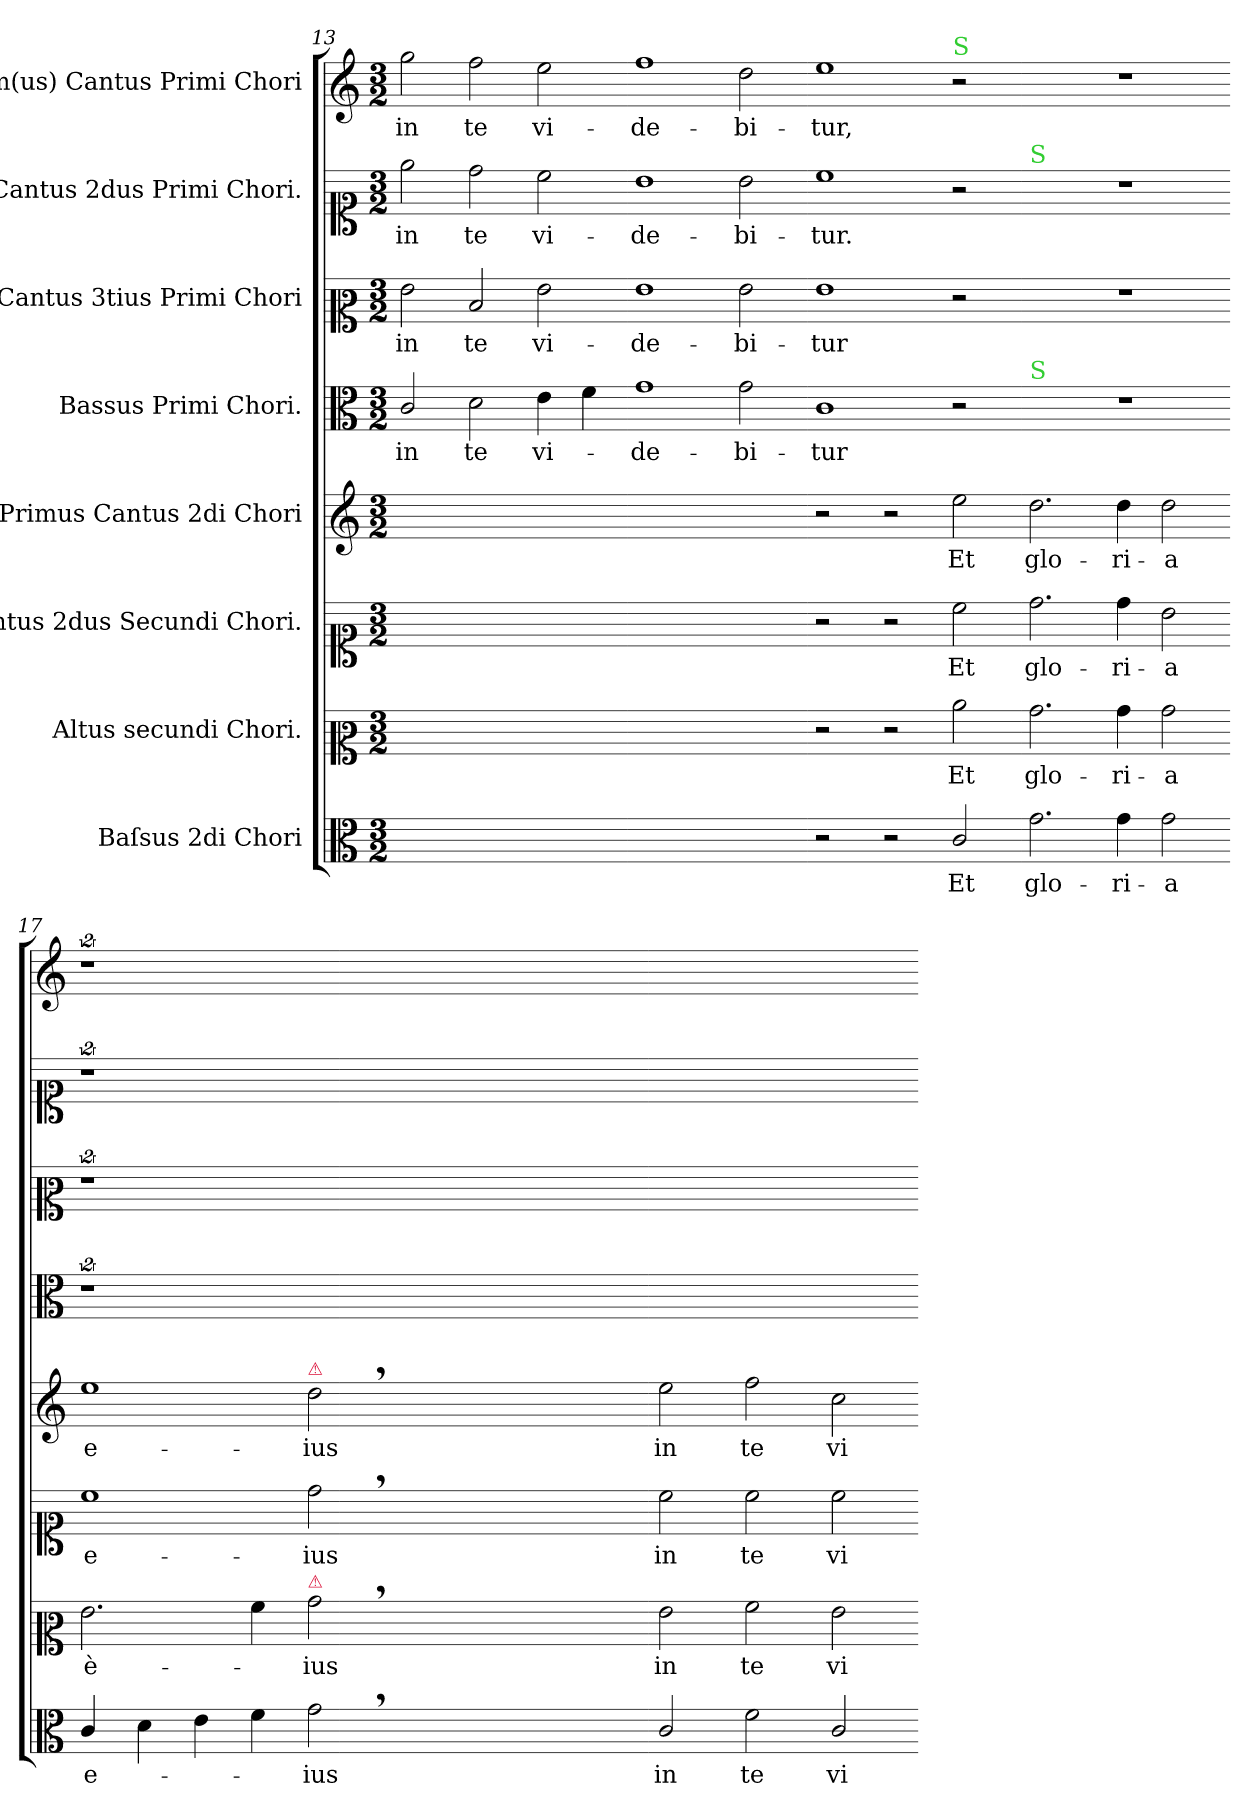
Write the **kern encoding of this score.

**kern	**text	**kern	**text	**kern	**text	**kern	**text	**kern	**text	**kern	**text	**kern	**text	**kern	**text
*part8	*part8	*part7	*part7	*part6	*part6	*part5	*part5	*part4	*part4	*part3	*part3	*part2	*part2	*part1	*part1
*staff8	*staff8	*staff7	*staff7	*staff6	*staff6	*staff5	*staff5	*staff4	*staff4	*staff3	*staff3	*staff2	*staff2	*staff1	*staff1
*I"Baſsus 2di Chori	*	*I"Altus secundi Chori.	*	*I"Cantus 2dus Secundi Chori.	*	*I"Primus Cantus 2di Chori	*	*I"Bassus Primi Chori.	*	*I"Cantus 3tius Primi Chori	*	*I"Cantus 2dus Primi Chori.	*	*I"1m(us) Cantus Primi Chori	*
*clefC3	*	*clefC2	*	*clefC1	*	*clefG2	*	*clefC3	*	*clefC2	*	*clefC1	*	*clefG2	*
*k[]	*	*k[]	*	*k[]	*	*k[]	*	*k[]	*	*k[]	*	*k[]	*	*k[]	*
*C:	*	*C:	*	*C:	*	*C:	*	*C:	*	*C:	*	*C:	*	*C:	*
*M3/2	*	*M3/2	*	*M3/2	*	*M3/2	*	*M3/2	*	*M3/2	*	*M3/2	*	*M3/2	*
=13	=13	=13	=13	=13	=13	=13	=13	=13	=13	=13	=13	=13	=13	=13	=13
1.ryy	.	1.ryy	.	1.ryy	.	1.ryy	.	2c/	in	2g\	in	2ee\	in	2gg\	in
.	.	.	.	.	.	.	.	2d\	te	2d/	te	2dd\	te	2ff\	te
.	.	.	.	.	.	.	.	4e\	vi-	2g\	vi-	2cc\	vi-	2ee\	vi-
.	.	.	.	.	.	.	.	4f\	.	.	.	.	.	.	.
=14-	=14-	=14-	=14-	=14-	=14-	=14-	=14-	=14-	=14-	=14-	=14-	=14-	=14-	=14-	=14-
1.ryy	.	1.ryy	.	1.ryy	.	1.ryy	.	1g	-de-	1g	-de-	1b	-de-	1ff	-de-
.	.	.	.	.	.	.	.	2g\	-bi-	2g\	-bi-	2b\	-bi-	2dd\	-bi-
=15-	=15-	=15-	=15-	=15-	=15-	=15-	=15-	=15-	=15-	=15-	=15-	=15-	=15-	=15-	=15-
2r	.	2r	.	2r	.	2r	.	1c	-tur	1g	-tur	1cc	-tur.	1ee	-tur,
2r	.	2r	.	2r	.	2r	.	.	.	.	.	.	.	.	.
!	!	!	!	!	!	!	!	!	!	!	!	!	!	!LO:TX:a:color=limegreen:t=S	!
2c/	Et	2cc\	Et	2cc\	Et	2ee\	Et	2r	.	2r	.	2r	.	2r	.
=16-	=16-	=16-	=16-	=16-	=16-	=16-	=16-	=16-	=16-	=16-	=16-	=16-	=16-	=16-	=16-
!	!	!	!	!	!	!	!	!	!	!	!	!LO:TX:a:color=limegreen:t=S	!	!	!
!	!	!	!	!	!	!	!	!LO:TX:a:color=limegreen:t=S	!	!	!	!	!	!	!
2.g\	glo-	2.b\	glo-	2.dd\	glo-	2.dd\	glo-	1.r	.	1.r	.	1.r	.	1.r	.
4g\	-ri-	4b\	-ri-	4dd\	-ri-	4dd\	-ri-	.	.	.	.	.	.	.	.
2g\	-a	2b\	-a	2b\	-a	2dd\	-a	.	.	.	.	.	.	.	.
=17-	=17-	=17-	=17-	=17-	=17-	=17-	=17-	=17-	=17-	=17-	=17-	=17-	=17-	=17-	=17-
4c/	e-	2.g\	è-	1cc	e-	1ee	e-	2%9r	.	2%9r	.	2%9r	.	2%9r	.
4d\	.	.	.	.	.	.	.	.	.	.	.	.	.	.	.
4e\	.	.	.	.	.	.	.	.	.	.	.	.	.	.	.
4f\	.	4a\	.	.	.	.	.	.	.	.	.	.	.	.	.
!	!	!	!	!	!	!LO:TX:a:color=crimson:t=⚠	!	!	!	!	!	!	!	!	!
!	!	!LO:TX:a:color=crimson:t=⚠	!	!	!	!	!	!	!	!	!	!	!	!	!
2g,<\	-ius	2b,<\	-ius	2dd,<\	-ius	2dd,<\	-ius	.	.	.	.	.	.	.	.
0.ryy	.	0.ryy	.	0.ryy	.	0.ryy	.	.	.	.	.	.	.	.	.
=18-	=18-	=18-	=18-	=18-	=18-	=18-	=18-	=18-	=18-	=18-	=18-	=18-	=18-	=18-	=18-
2c/	in	2g\	in	2cc\	in	2ee\	in	1.ryy	.	1.ryy	.	1.ryy	.	1.ryy	.
2f\	te	2a\	te	2cc\	te	2ff\	te	.	.	.	.	.	.	.	.
2c/	vi-	2g\	vi-	2cc\	vi-	2cc\	vi-	.	.	.	.	.	.	.	.
=-	=-	=-	=-	=-	=-	=-	=-	=-	=-	=-	=-	=-	=-	=-	=-
*-	*-	*-	*-	*-	*-	*-	*-	*-	*-	*-	*-	*-	*-	*-	*-
